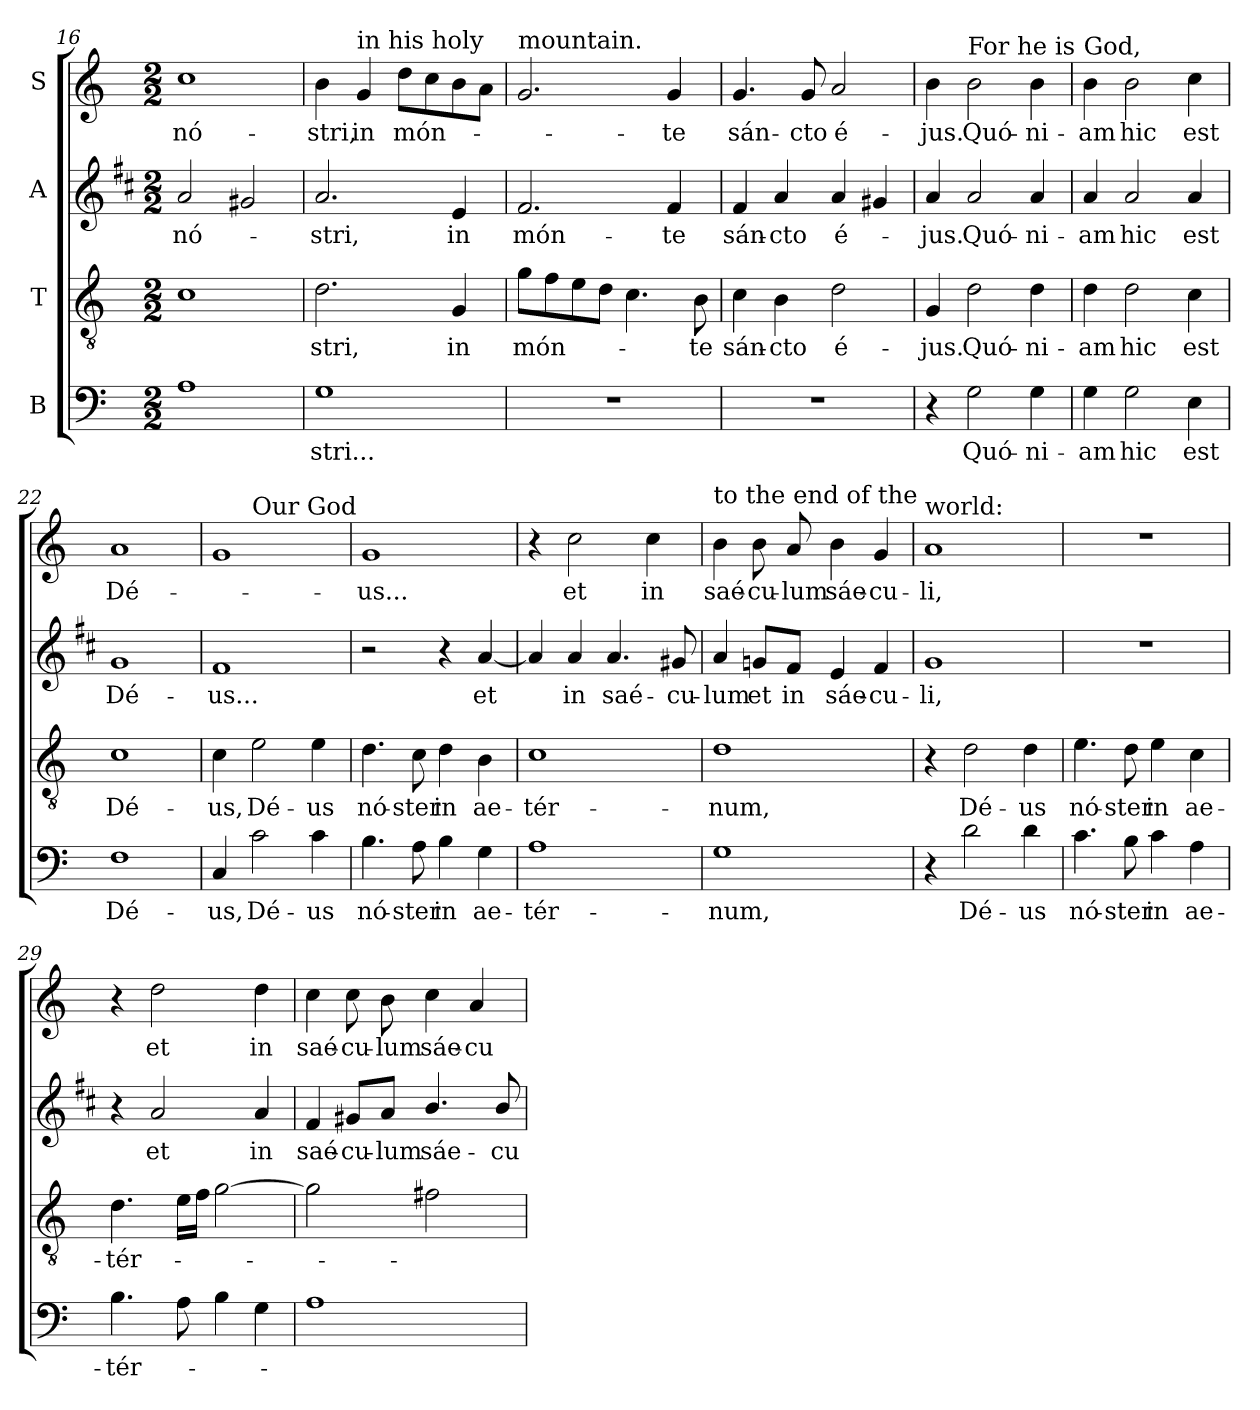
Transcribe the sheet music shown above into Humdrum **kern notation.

**kern	**text	**kern	**text	**kern	**text	**kern	**text
*part4	*part4	*part3	*part3	*part2	*part2	*part1	*part1
*staff4	*staff4	*staff3	*staff3	*staff2	*staff2	*staff1	*staff1
*I"B	*	*I"T	*	*I"A	*	*I"S	*
*clefF4	*	*clefGv2	*	*clefG2	*	*clefG2	*
*	*	*	*	*ITrd1c2	*	*	*
*k[]	*	*k[]	*	*k[]	*	*k[]	*
*C:	*	*C:	*	*C:	*	*C:	*
*M2/2	*	*M2/2	*	*M2/2	*	*M2/2	*
=16	=16	=16	=16	=16	=16	=16	=16
!	!	!	!	!	!LO:LY:b	!	!LO:LY:b
1A	.	1c	.	2g/	nó-	1cc	nó-
.	.	.	.	2f#X/	.	.	.
=17	=17	=17	=17	=17	=17	=17	=17
!	!LO:LY:b	!	!LO:LY:b	!	!LO:LY:b	!	!LO:LY:b
1G	-stri...	2.d\	-stri,	2.g/	-stri,	4b\	-stri,
!	!	!	!	!	!	!LO:TX:a:t=in his holy	!
!	!	!	!	!	!	!	!LO:LY:b
.	.	.	.	.	.	4g/	in
!	!	!	!	!	!	!	!LO:LY:b
.	.	.	.	.	.	8dd\L	món-
.	.	.	.	.	.	8cc\	.
!	!	!	!LO:LY:b	!	!LO:LY:b	!	!
.	.	4G/	in	4d/	in	8b\	.
.	.	.	.	.	.	8a\J	.
!!LO:LB:g=z
=18	=18	=18	=18	=18	=18	=18	=18
!	!	!	!	!	!	!LO:TX:a:t=mountain.	!
!	!	!	!LO:LY:b	!	!LO:LY:b	!	!
1r	.	8g\L	món-	2.e/	món-	2.g/	.
.	.	8f\	.	.	.	.	.
.	.	8e\	.	.	.	.	.
.	.	8d\J	.	.	.	.	.
.	.	4.c\	.	.	.	.	.
!	!	!	!	!	!LO:LY:b	!	!LO:LY:b
.	.	.	.	4e/	-te	4g/	-te
!	!	!	!LO:LY:b	!	!	!	!
.	.	8B\	-te	.	.	.	.
=19	=19	=19	=19	=19	=19	=19	=19
!	!	!	!LO:LY:b	!	!LO:LY:b	!	!LO:LY:b
1r	.	4c\	sán-	4e/	sán-	4.g/	sán-
!	!	!	!LO:LY:b	!	!LO:LY:b	!	!
.	.	4B\	-cto	4g/	-cto	.	.
!	!	!	!	!	!	!	!LO:LY:b
.	.	.	.	.	.	8g/	-cto
!	!	!	!LO:LY:b	!	!LO:LY:b	!	!LO:LY:b
.	.	2d\	é-	4g/	é-	2a/	é-
.	.	.	.	4f#X/	.	.	.
=20	=20	=20	=20	=20	=20	=20	=20
!	!	!	!LO:LY:b	!	!LO:LY:b	!	!LO:LY:b
4r	.	4G/	-jus.	4g/	-jus.	4b\	-jus.
!	!	!	!	!	!	!LO:TX:a:t=For he is	!
!	!LO:LY:b	!	!LO:LY:b	!	!LO:LY:b	!	!LO:LY:b
2G\	Quó-	2d\	Quó-	2g/	Quó-	2b\	Quó-
!	!LO:LY:b	!	!LO:LY:b	!	!LO:LY:b	!	!LO:LY:b
4G\	-ni-	4d\	-ni-	4g/	-ni-	4b\	-ni-
=21	=21	=21	=21	=21	=21	=21	=21
!	!	!	!	!	!	!LO:TX:a:t=God,	!
!	!LO:LY:b	!	!LO:LY:b	!	!LO:LY:b	!	!LO:LY:b
4G\	-am	4d\	-am	4g/	-am	4b\	-am
!	!LO:LY:b	!	!LO:LY:b	!	!LO:LY:b	!	!LO:LY:b
2G\	hic	2d\	hic	2g/	hic	2b\	hic
!	!LO:LY:b	!	!LO:LY:b	!	!LO:LY:b	!	!LO:LY:b
4E\	est	4c\	est	4g/	est	4cc\	est
=22	=22	=22	=22	=22	=22	=22	=22
!	!LO:LY:b	!	!LO:LY:b	!	!LO:LY:b	!	!LO:LY:b
1F	Dé-	1c	Dé-	1f	Dé-	1a	Dé-
=23	=23	=23	=23	=23	=23	=23	=23
!	!LO:LY:b	!	!LO:LY:b	!	!LO:LY:b	!	!
*	*	*	*	*	*	*^	*
4C/	-us,	4c\	-us,	1e	-us...	1g	4ryy	.
!	!	!	!	!	!	!	!LO:TX:a:t=Our God	!
!	!LO:LY:b	!	!LO:LY:b	!	!	!	!	!
2c\	Dé-	2e\	Dé-	.	.	.	2.ryy	.
!	!LO:LY:b	!	!LO:LY:b	!	!	!	!	!
4c\	-us	4e\	-us	.	.	.	.	.
!!LO:PB:g=z
=24	=24	=24	=24	=24	=24	=24	=24	=24
!	!	!	!	!	!	!LO:TX:a:t=for eternity,	!	!
!	!LO:LY:b	!	!LO:LY:b	!	!	!	!	!LO:LY:b
*	*	*	*	*	*	*v	*v	*
4.B\	nó-	4.d\	nó-	2r	.	1g	-us...
!	!LO:LY:b	!	!LO:LY:b	!	!	!	!
8A\	-ster	8c\	-ster	.	.	.	.
!	!LO:LY:b	!	!LO:LY:b	!	!	!	!
4B\	in	4d\	in	4r	.	.	.
!	!LO:LY:b	!	!LO:LY:b	!	!LO:LY:b	!	!
4G\	ae-	4B\	ae-	[4g/	et	.	.
=25	=25	=25	=25	=25	=25	=25	=25
!	!LO:LY:b	!	!LO:LY:b	!	!	!	!
1A	-tér-	1c	-tér-	4g/]	.	4r	.
!	!	!	!	!	!LO:LY:b	!	!LO:LY:b
.	.	.	.	4g/	in	2cc\	et
!	!	!	!	!	!LO:LY:b	!	!
.	.	.	.	4.g/	saé-	.	.
!	!	!	!	!	!	!	!LO:LY:b
.	.	.	.	.	.	4cc\	in
!	!	!	!	!	!LO:LY:b	!	!
.	.	.	.	8f#X/	-cu-	.	.
=26	=26	=26	=26	=26	=26	=26	=26
!	!	!	!	!	!	!LO:TX:a:t=to the end of the	!
!	!LO:LY:b	!	!LO:LY:b	!	!LO:LY:b	!	!LO:LY:b
1G	-num,	1d	-num,	4g/	-lum	4b\	saé-
!	!	!	!	!	!LO:LY:b	!	!LO:LY:b
.	.	.	.	8fn/L	et	8b\	-cu-
!	!	!	!	!	!LO:LY:b	!	!LO:LY:b
.	.	.	.	8e/J	in	8a/	-lum
!	!	!	!	!	!LO:LY:b	!	!LO:LY:b
.	.	.	.	4d/	sáe-	4b\	sáe-
!	!	!	!	!	!LO:LY:b	!	!LO:LY:b
.	.	.	.	4e/	-cu-	4g/	-cu-
=27	=27	=27	=27	=27	=27	=27	=27
!	!	!	!	!	!	!LO:TX:a:t=world&colon;	!
!	!	!	!	!	!LO:LY:b	!	!LO:LY:b
4r	.	4r	.	1f	-li,	1a	-li,
!	!LO:LY:b	!	!LO:LY:b	!	!	!	!
2d\	Dé-	2d\	Dé-	.	.	.	.
!	!LO:LY:b	!	!LO:LY:b	!	!	!	!
4d\	-us	4d\	-us	.	.	.	.
=28	=28	=28	=28	=28	=28	=28	=28
!	!LO:LY:b	!	!LO:LY:b	!	!	!	!
4.c\	nó-	4.e\	nó-	1r	.	1r	.
!	!LO:LY:b	!	!LO:LY:b	!	!	!	!
8B\	-ster	8d\	-ster	.	.	.	.
!	!LO:LY:b	!	!LO:LY:b	!	!	!	!
4c\	in	4e\	in	.	.	.	.
!	!LO:LY:b	!	!LO:LY:b	!	!	!	!
4A\	ae-	4c\	ae-	.	.	.	.
=29	=29	=29	=29	=29	=29	=29	=29
!	!LO:LY:b	!	!LO:LY:b	!	!	!	!
4.B\	-tér-	4.d\	-tér-	4r	.	4r	.
!	!	!	!	!	!LO:LY:b	!	!LO:LY:b
.	.	.	.	2g/	et	2dd\	et
8A\	.	16e\LL	.	.	.	.	.
.	.	16f\JJ	.	.	.	.	.
4B\	.	[2g\	.	.	.	.	.
!	!	!	!	!	!LO:LY:b	!	!LO:LY:b
4G\	.	.	.	4g/	in	4dd\	in
!!LO:LB:g=z
=30	=30	=30	=30	=30	=30	=30	=30
!	!	!	!	!	!LO:LY:b	!	!LO:LY:b
1A	.	2g\]	.	4e/	saé-	4cc\	saé-
!	!	!	!	!	!LO:LY:b	!	!LO:LY:b
.	.	.	.	8f#X/L	-cu-	8cc\	-cu-
!	!	!	!	!	!LO:LY:b	!	!LO:LY:b
.	.	.	.	8g/J	-lum	8b\	-lum
!	!	!	!	!	!LO:LY:b	!	!LO:LY:b
.	.	2f#X\	.	4.a/	sáe-	4cc\	sáe-
!	!	!	!	!	!	!	!LO:LY:b
.	.	.	.	.	.	4a/	-cu-
!	!	!	!	!	!LO:LY:b	!	!
.	.	.	.	8a/	-cu-	.	.
=	=	=	=	=	=	=	=
*-	*-	*-	*-	*-	*-	*-	*-
